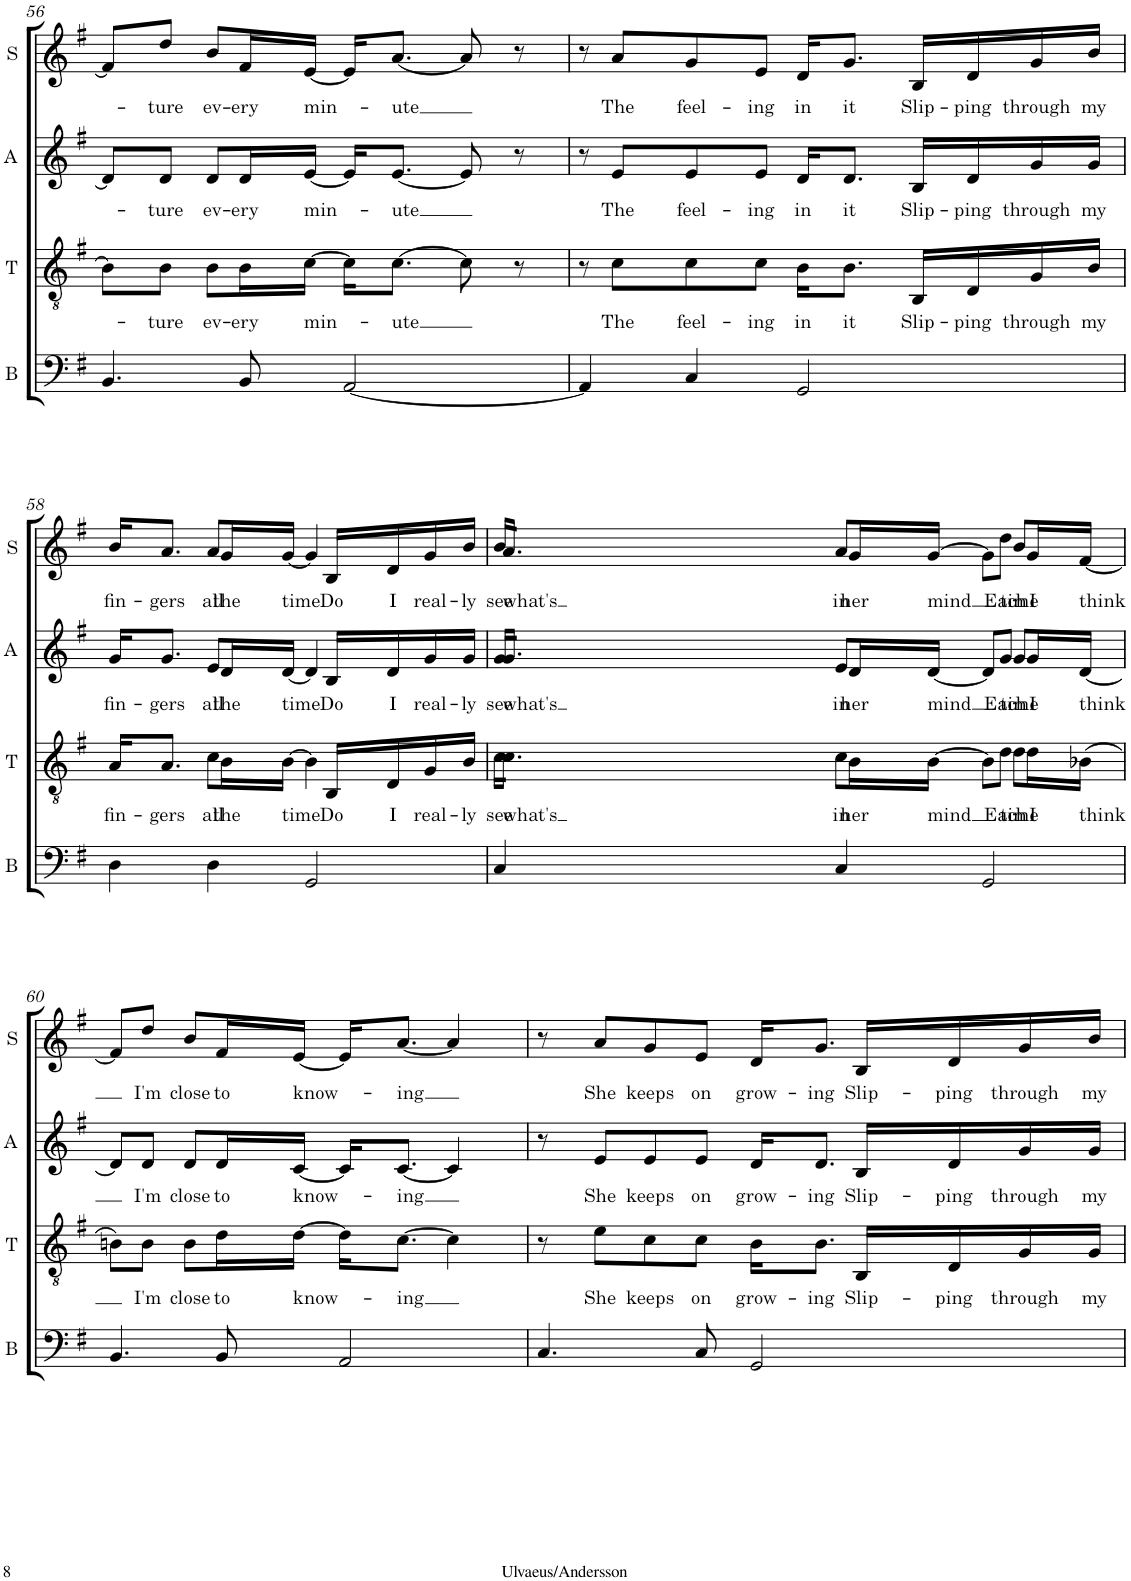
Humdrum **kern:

**kern	**kern	**text	**kern	**text	**kern	**text
*part4	*part3	*part3	*part2	*part2	*part1	*part1
*staff4	*staff3	*staff3	*staff2	*staff2	*staff1	*staff1
*I"Bass	*I"Tenor	*	*I"Alt	*	*I"Sopran	*
*I'B	*I'T	*	*I'A	*	*I'S	*
!!LO:PB:g=z
*clefF4	*clefGv2	*	*clefG2	*	*clefG2	*
*k[f#]	*k[f#]	*	*k[f#]	*	*k[f#]	*
*M4/4	*M4/4	*	*M4/4	*	*M4/4	*
=56	=56	=56	=56	=56	=56	=56
4.BB/	8B\L]	.	8d/L]	.	8f#/L]	.
!	!	!LO:LY:b	!	!LO:LY:b	!	!LO:LY:b
.	8B\J	-ture	8d/J	-ture	8dd/J	-ture
!	!	!LO:LY:b	!	!LO:LY:b	!	!LO:LY:b
.	8B\L	ev-	8d/L	ev-	8b/L	ev-
!	!	!LO:LY:b	!	!LO:LY:b	!	!LO:LY:b
8BB/	16B\L	-ery	16d/L	-ery	16f#/L	-ery
!	!	!LO:LY:b	!	!LO:LY:b	!	!LO:LY:b
.	[16c\JJ	min-	[16e/JJ	min-	[16e/JJ	min-
[2AA/	16c\KL]	.	16e/KL]	.	16e/KL]	.
!	!	!LO:LY:b	!	!LO:LY:b	!	!LO:LY:b
.	[8.c\J	-ute	[8.e/J	-ute	[8.a/J	-ute
.	8c\]	.	8e/]	.	8a/]	.
.	8r	.	8r	.	8r	.
=57	=57	=57	=57	=57	=57	=57
4AA/]	8r	.	8r	.	8r	.
!	!	!LO:LY:b	!	!LO:LY:b	!	!LO:LY:b
.	8c\L	The	8e/L	The	8a/L	The
!	!	!LO:LY:b	!	!LO:LY:b	!	!LO:LY:b
4C/	8c\	feel-	8e/	feel-	8g/	feel-
!	!	!LO:LY:b	!	!LO:LY:b	!	!LO:LY:b
.	8c\J	-ing	8e/J	-ing	8e/J	-ing
!	!	!LO:LY:b	!	!LO:LY:b	!	!LO:LY:b
2GG/	16B\KL	in	16d/KL	in	16d/KL	in
!	!	!LO:LY:b	!	!LO:LY:b	!	!LO:LY:b
.	8.B\J	it	8.d/J	it	8.g/J	it
!	!	!LO:LY:b	!	!LO:LY:b	!	!LO:LY:b
.	16BB/LL	Slip-	16B/LL	Slip-	16B/LL	Slip-
!	!	!LO:LY:b	!	!LO:LY:b	!	!LO:LY:b
.	16D/	-ping	16d/	-ping	16d/	-ping
!	!	!LO:LY:b	!	!LO:LY:b	!	!LO:LY:b
.	16G/	through	16g/	through	16g/	through
!	!	!LO:LY:b	!	!LO:LY:b	!	!LO:LY:b
.	16B/JJ	my	16g/JJ	my	16b/JJ	my
!!LO:LB:g=z
=58	=58	=58	=58	=58	=58	=58
!	!	!LO:LY:b	!	!LO:LY:b	!	!LO:LY:b
4D\	16A/KL	fin-	16g/KL	fin-	16b/KL	fin-
!	!	!LO:LY:b	!	!LO:LY:b	!	!LO:LY:b
.	8.A/J	-gers	8.g/J	-gers	8.a/J	-gers
!	!	!LO:LY:b	!	!LO:LY:b	!	!LO:LY:b
4D\	8c\L	all	8e/L	all	8a/L	all
!	!	!LO:LY:b	!	!LO:LY:b	!	!LO:LY:b
.	16B\L	the	16d/L	the	16g/L	the
!	!	!LO:LY:b	!	!LO:LY:b	!	!LO:LY:b
.	[16B\JJ	time	[16d/JJ	time	[16g/JJ	time
2GG/	4B\]	.	4d/]	.	4g/]	.
!	!	!LO:LY:b	!	!LO:LY:b	!	!LO:LY:b
.	16BB/LL	Do	16B/LL	Do	16B/LL	Do
!	!	!LO:LY:b	!	!LO:LY:b	!	!LO:LY:b
.	16D/	I	16d/	I	16d/	I
!	!	!LO:LY:b	!	!LO:LY:b	!	!LO:LY:b
.	16G/	real-	16g/	real-	16g/	real-
!	!	!LO:LY:b	!	!LO:LY:b	!	!LO:LY:b
.	16B/JJ	-ly	16g/JJ	-ly	16b/JJ	-ly
=59	=59	=59	=59	=59	=59	=59
!	!	!LO:LY:b	!	!LO:LY:b	!	!LO:LY:b
4C/	16c\KL	see	16g/KL	see	16b/KL	see
!	!	!LO:LY:b	!	!LO:LY:b	!	!LO:LY:b
.	8.c\J	what's	8.g/J	what's	8.a/J	what's
!	!	!LO:LY:b	!	!LO:LY:b	!	!LO:LY:b
4C/	8c\L	in	8e/L	in	8a/L	in
!	!	!LO:LY:b	!	!LO:LY:b	!	!LO:LY:b
.	16B\L	her	16d/L	her	16g/L	her
!	!	!LO:LY:b	!	!LO:LY:b	!	!LO:LY:b
.	[16B\JJ	mind	[16d/JJ	mind	[16g/JJ	mind
2GG/	8B\L]	.	8d/L]	.	8g\L]	.
!	!	!LO:LY:b	!	!LO:LY:b	!	!LO:LY:b
.	8d\J	Each	8g/J	Each	8dd\J	Each
!	!	!LO:LY:b	!	!LO:LY:b	!	!LO:LY:b
.	8d\L	time	8g/L	time	8b/L	time
!	!	!LO:LY:b	!	!LO:LY:b	!	!LO:LY:b
.	16d\L	I	16g/L	I	16g/L	I
!	!	!LO:LY:b	!	!LO:LY:b	!	!LO:LY:b
.	(16B-X\JJ	think	[16d/JJ	think	[16f#/JJ	think
!!LO:LB:g=z
=60	=60	=60	=60	=60	=60	=60
4.BB/	8Bn\L)	.	8d/L]	.	8f#/L]	.
!	!	!LO:LY:b	!	!LO:LY:b	!	!LO:LY:b
.	8B\J	I'm	8d/J	I'm	8dd/J	I'm
!	!	!LO:LY:b	!	!LO:LY:b	!	!LO:LY:b
.	8B\L	close	8d/L	close	8b/L	close
!	!	!LO:LY:b	!	!LO:LY:b	!	!LO:LY:b
8BB/	16d\L	to	16d/L	to	16f#/L	to
!	!	!LO:LY:b	!	!LO:LY:b	!	!LO:LY:b
.	[16d\JJ	know-	[16c/JJ	know-	[16e/JJ	know-
2AA/	16d\KL]	.	16c/KL]	.	16e/KL]	.
!	!	!LO:LY:b	!	!LO:LY:b	!	!LO:LY:b
.	[8.c\J	-ing	[8.c/J	-ing	[8.a/J	-ing
.	4c\]	.	4c/]	.	4a/]	.
=61	=61	=61	=61	=61	=61	=61
4.C/	8r	.	8r	.	8r	.
!	!	!LO:LY:b	!	!LO:LY:b	!	!LO:LY:b
.	8e\L	She	8e/L	She	8a/L	She
!	!	!LO:LY:b	!	!LO:LY:b	!	!LO:LY:b
.	8c\	keeps	8e/	keeps	8g/	keeps
!	!	!LO:LY:b	!	!LO:LY:b	!	!LO:LY:b
8C/	8c\J	on	8e/J	on	8e/J	on
!	!	!LO:LY:b	!	!LO:LY:b	!	!LO:LY:b
2GG/	16B\KL	grow-	16d/KL	grow-	16d/KL	grow-
!	!	!LO:LY:b	!	!LO:LY:b	!	!LO:LY:b
.	8.B\J	-ing	8.d/J	-ing	8.g/J	-ing
!	!	!LO:LY:b	!	!LO:LY:b	!	!LO:LY:b
.	16BB/LL	Slip-	16B/LL	Slip-	16B/LL	Slip-
!	!	!LO:LY:b	!	!LO:LY:b	!	!LO:LY:b
.	16D/	-ping	16d/	-ping	16d/	-ping
!	!	!LO:LY:b	!	!LO:LY:b	!	!LO:LY:b
.	16G/	through	16g/	through	16g/	through
!	!	!LO:LY:b	!	!LO:LY:b	!	!LO:LY:b
.	16G/JJ	my	16g/JJ	my	16b/JJ	my
=	=	=	=	=	=	=
*-	*-	*-	*-	*-	*-	*-
